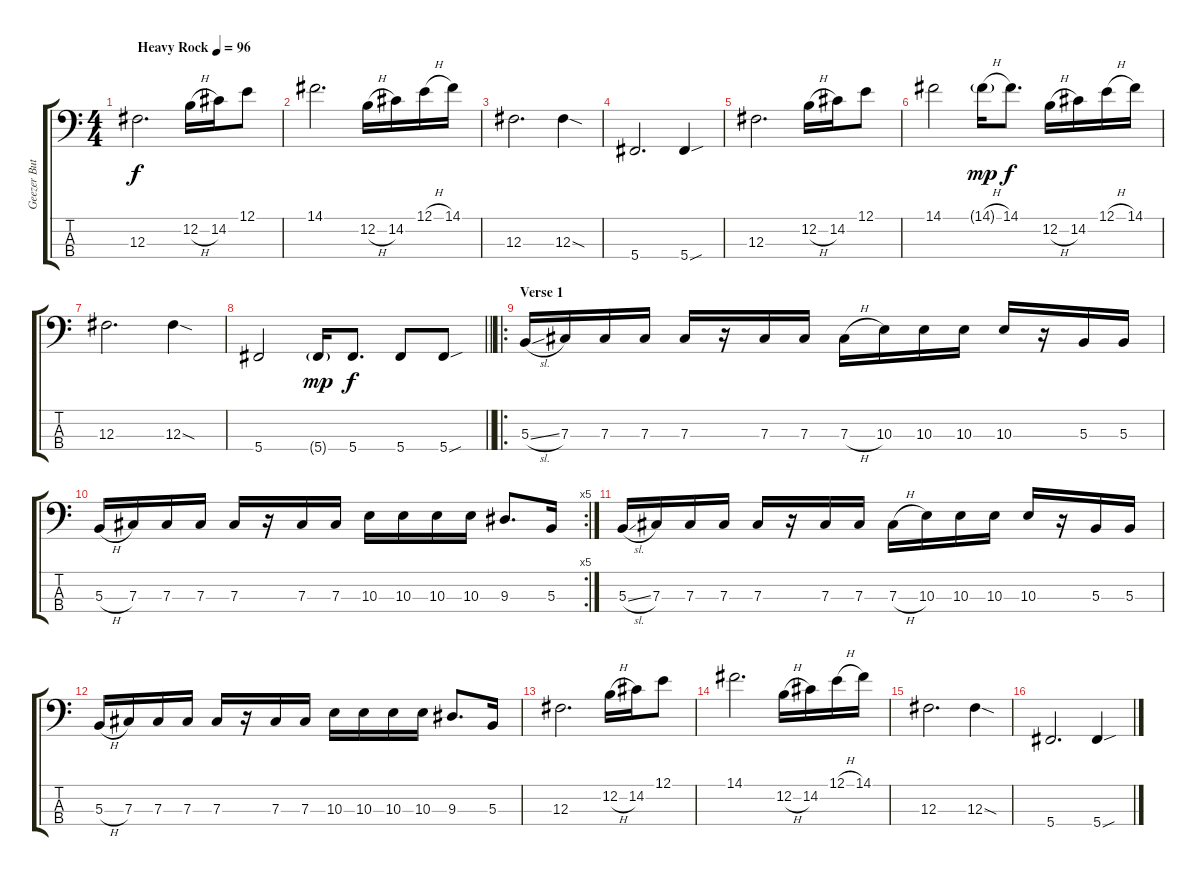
\track ("Geezer Butler" "Geezer But") {instrument electricbasspick}
\staff {score tabs}
\tuning (E2 B1 Gb1 Db1) {hide}
\ts (4 4)
\tempo (96 "Heavy Rock")
\clef f4
\ks c
12.3.2{d dy f instrument electricbasspick} 12.2{h}.16 14.2.16 12.1.8 |
14.1.2{d} 12.2{h}.16 14.2.16 12.1{h}.16 14.1.16 |
12.3.2{d} 12.3{sod}.4 |
5.4.2{d} 5.4{sou}.4 |
12.3.2{d} 12.2{h}.16 14.2.16 12.1.8 |
14.1.2 14.1{h g}.16{dy mp} 14.1.8{d dy f} 12.2{h}.16 14.2.16 12.1{h}.16 14.1.16 |
12.3.2{d} 12.3{sod}.4 |
\barLineRight lightlight
5.4.2 5.4{g}.16{dy mp} 5.4.8{d dy f} 5.4.8 5.4{sou}.8 |
\ro
\section ("" "Verse 1")
5.3{sl}.16 7.3.16 7.3.16 7.3.16 7.3.16 r.16 7.3.16 7.3.16 7.3{h}.16 10.3.16 10.3.16 10.3.16 10.3.16 r.16 5.3.16 5.3.16 |
\rc 5
5.3{h}.16 7.3.16 7.3.16 7.3.16 7.3.16 r.16 7.3.16 7.3.16 10.3.16 10.3.16 10.3.16 10.3.16 9.3.8{d} 5.3.16 |
5.3{sl}.16 7.3.16 7.3.16 7.3.16 7.3.16 r.16 7.3.16 7.3.16 7.3{h}.16 10.3.16 10.3.16 10.3.16 10.3.16 r.16 5.3.16 5.3.16 |
5.3{h}.16 7.3.16 7.3.16 7.3.16 7.3.16 r.16 7.3.16 7.3.16 10.3.16 10.3.16 10.3.16 10.3.16 9.3.8{d} 5.3.16 |
12.3.2{d} 12.2{h}.16 14.2.16 12.1.8 |
14.1.2{d} 12.2{h}.16 14.2.16 12.1{h}.16 14.1.16 |
12.3.2{d} 12.3{sod}.4 |
5.4.2{d} 5.4{sou}.4
